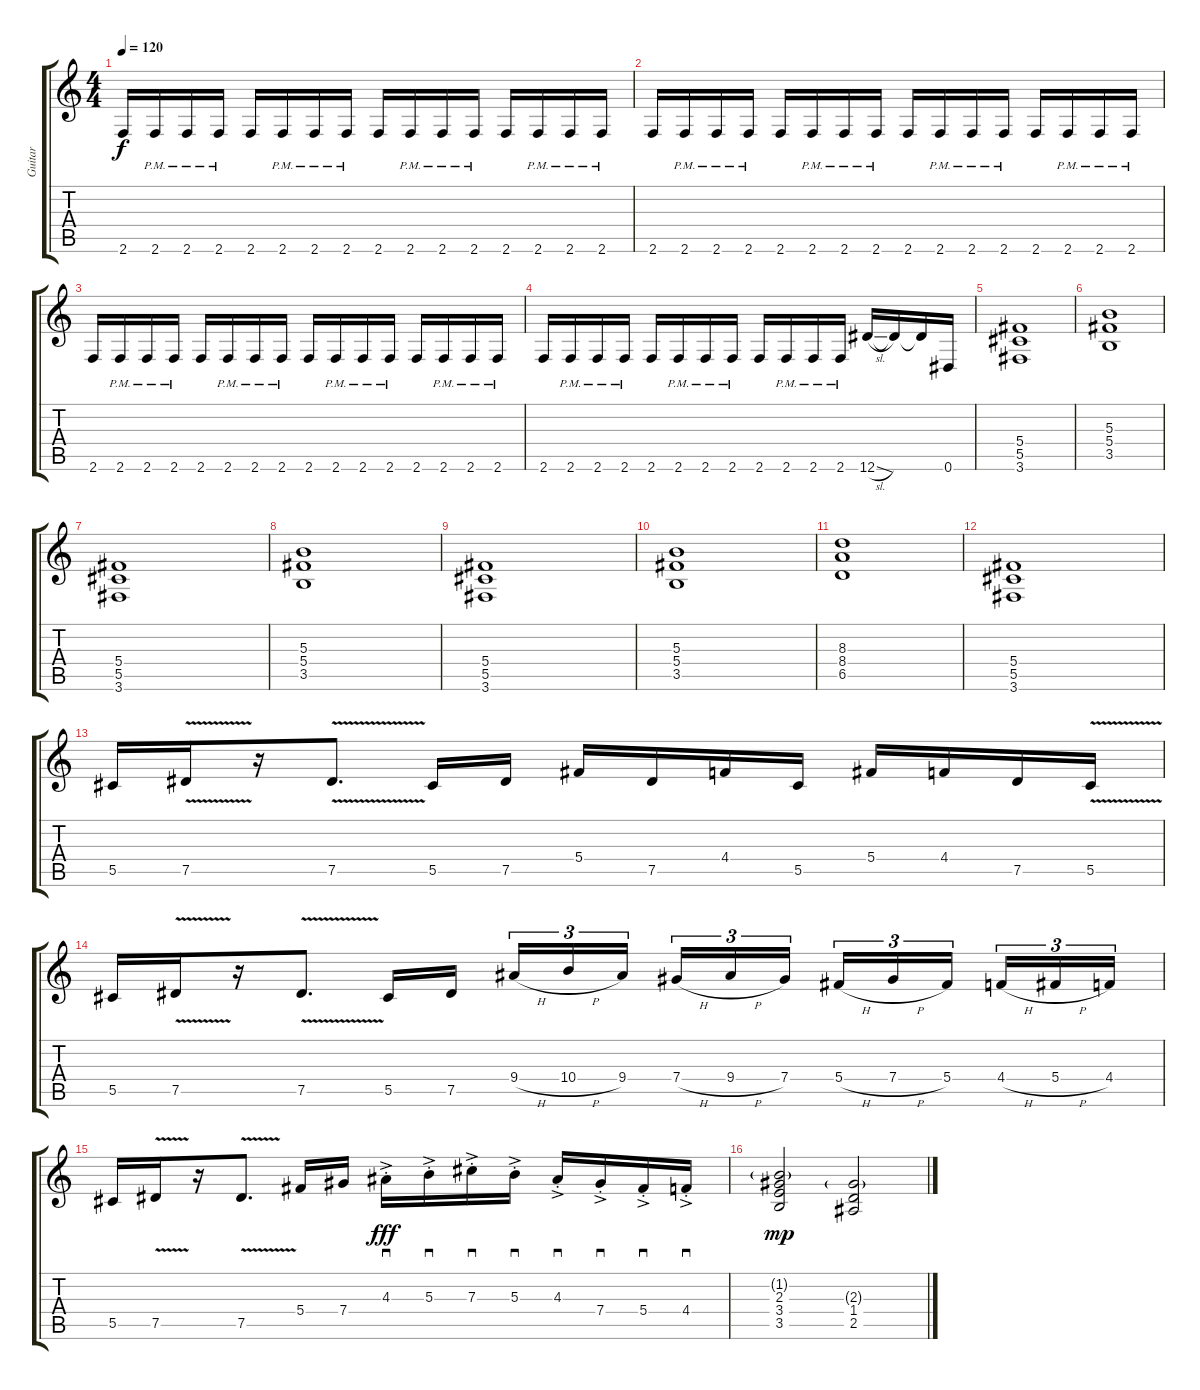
\track ("Guitar" "Guitar") {instrument overdrivenguitar}
\staff {score tabs}
\tuning (Eb4 Bb3 Gb3 Db3 Ab2 Eb2) {hide}
\ts (4 4)
\tempo 120
\clef g2
\ks c
2.6.16{dy f} 2.6{pm}.16 2.6{pm}.16 2.6{pm}.16 2.6.16 2.6{pm}.16 2.6{pm}.16 2.6{pm}.16 2.6.16 2.6{pm}.16 2.6{pm}.16 2.6{pm}.16 2.6.16 2.6{pm}.16 2.6{pm}.16 2.6{pm}.16 |
2.6.16 2.6{pm}.16 2.6{pm}.16 2.6{pm}.16 2.6.16 2.6{pm}.16 2.6{pm}.16 2.6{pm}.16 2.6.16 2.6{pm}.16 2.6{pm}.16 2.6{pm}.16 2.6.16 2.6{pm}.16 2.6{pm}.16 2.6{pm}.16 |
2.6.16 2.6{pm}.16 2.6{pm}.16 2.6{pm}.16 2.6.16 2.6{pm}.16 2.6{pm}.16 2.6{pm}.16 2.6.16 2.6{pm}.16 2.6{pm}.16 2.6{pm}.16 2.6.16 2.6{pm}.16 2.6{pm}.16 2.6{pm}.16 |
2.6.16 2.6{pm}.16 2.6{pm}.16 2.6{pm}.16 2.6.16 2.6{pm}.16 2.6{pm}.16 2.6{pm}.16 2.6.16 2.6{pm}.16 2.6{pm}.16 2.6{pm}.16 12.6{sl}.16 12.6{t}.16 12.6{t}.16 0.6.16 |
(5.4 5.5 3.6).1 |
(5.3 5.4 3.5).1 |
(5.4 5.5 3.6).1 |
(5.3 5.4 3.5).1 |
(5.4 5.5 3.6).1 |
(5.3 5.4 3.5).1 |
(8.3 8.4 6.5).1 |
(5.4 5.5 3.6).1 |
5.5.16 7.5{v}.16 r.16 7.5{v}.8{d} 5.5.16 7.5.16 5.4.16 7.5.16 4.4.16 5.5.16 5.4.16 4.4.16 7.5.16 5.5{v}.16 |
5.5.16 7.5{v}.16 r.16 7.5{v}.8{d} 5.5.16 7.5.16 9.4{h}.16{tu (3 2)} 10.4{h}.16{tu (3 2)} 9.4.16{tu (3 2) beam splitsecondary} 7.4{h}.16{tu (3 2)} 9.4{h}.16{tu (3 2)} 7.4.16{tu (3 2)} 5.4{h}.16{tu (3 2)} 7.4{h}.16{tu (3 2)} 5.4.16{tu (3 2) beam splitsecondary} 4.4{h}.16{tu (3 2)} 5.4{h}.16{tu (3 2)} 4.4.16{tu (3 2)} |
5.5.16 7.5{v}.16 r.16 7.5{v}.8{d} 5.4.16 7.4.16 4.3{ac st}.16{sd dy fff} 5.3{ac st}.16{sd} 7.3{ac st}.16{sd} 5.3{ac st}.16{sd} 4.3{ac st}.16{sd} 7.4{ac st}.16{sd} 5.4{ac st}.16{sd} 4.4{ac st}.16{sd} |
(1.2{g} 2.3 3.4 3.5).2{dy mp} (2.3{g} 1.4 2.5).2
